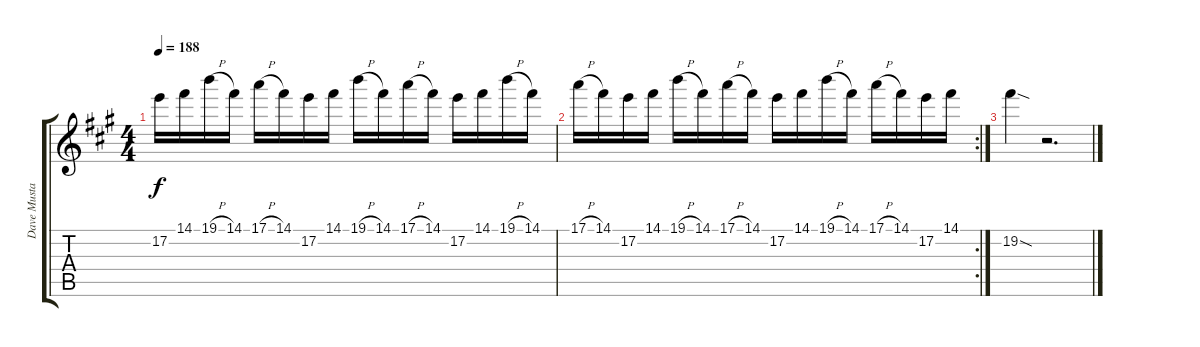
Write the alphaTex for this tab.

\track ("Dave Mustaine" "Dave Musta") {instrument distortionguitar}
\staff {score tabs}
\tuning (E4 B3 G3 D3 A2 E2) {hide}
\ts (4 4)
\tempo 188
\clef g2
\ks a
17.2.16{dy f} 14.1.16 19.1{h}.16 14.1.16 17.1{h}.16 14.1.16 17.2.16 14.1.16 19.1{h}.16 14.1.16 17.1{h}.16 14.1.16 17.2.16 14.1.16 19.1{h}.16 14.1.16 |
\rc 2
17.1{h}.16 14.1.16 17.2.16 14.1.16 19.1{h}.16 14.1.16 17.1{h}.16 14.1.16 17.2.16 14.1.16 19.1{h}.16 14.1.16 17.1{h}.16 14.1.16 17.2.16 14.1.16 |
19.2{sod}.4 r.2{d}
